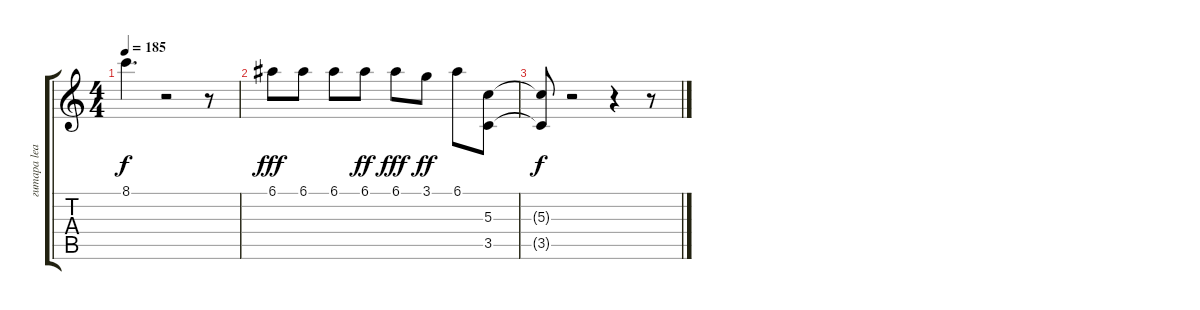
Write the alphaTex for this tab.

\track ("гитара lead" "гитара lea") {instrument overdrivenguitar}
\staff {score tabs}
\tuning (E4 B3 G3 D3 A2 E2) {hide}
\ts (4 4)
\tempo 185
\clef g2
\ks c
8.1{t}.4{d dy f} r.2 r.8 |
6.1.8{dy fff} 6.1.8 6.1.8 6.1.8{dy ff} 6.1.8{dy fff} 3.1.8{dy ff} 6.1.8 (5.3 3.5).8 |
(5.3{t} 3.5{t}).8{dy f} r.2 r.4 r.8
